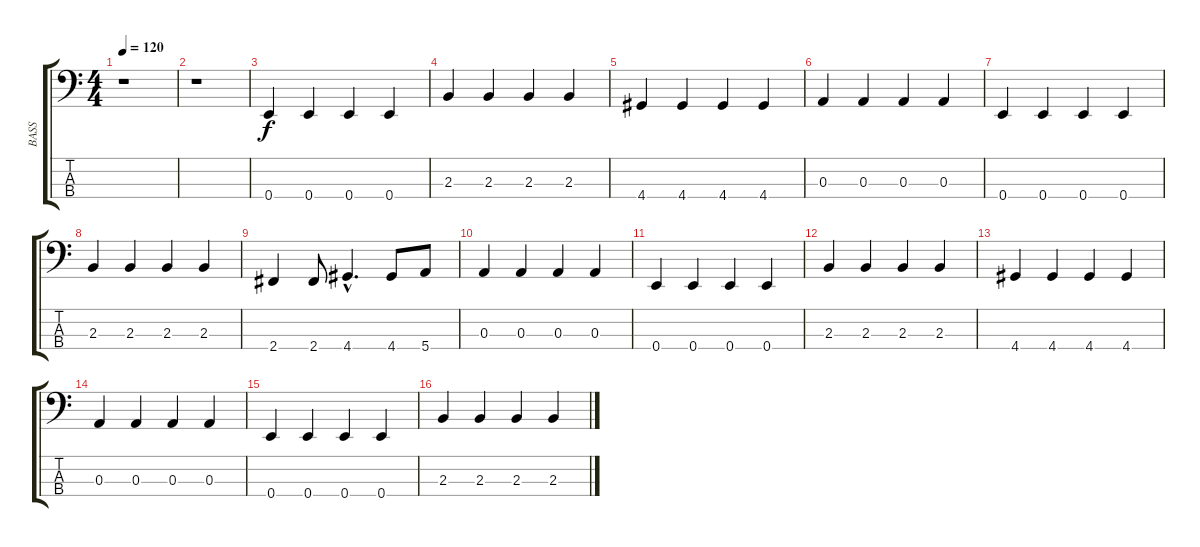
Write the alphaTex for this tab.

\track ("BASS" "BASS") {instrument electricbasspick}
\staff {score tabs}
\tuning (G2 D2 A1 E1) {hide}
\ts (4 4)
\tempo 120
\clef f4
\ks c
r.1{dy f instrument electricbasspick} |
r.1 |
0.4.4 0.4.4 0.4.4 0.4.4 |
2.3.4 2.3.4 2.3.4 2.3.4 |
4.4.4 4.4.4 4.4.4 4.4.4 |
0.3.4 0.3.4 0.3.4 0.3.4 |
0.4.4 0.4.4 0.4.4 0.4.4 |
2.3.4 2.3.4 2.3.4 2.3.4 |
2.4.4 2.4.8 4.4{hac}.4{d} 4.4.8 5.4.8 |
0.3.4 0.3.4 0.3.4 0.3.4 |
0.4.4 0.4.4 0.4.4 0.4.4 |
2.3.4 2.3.4 2.3.4 2.3.4 |
4.4.4 4.4.4 4.4.4 4.4.4 |
0.3.4 0.3.4 0.3.4 0.3.4 |
0.4.4 0.4.4 0.4.4 0.4.4 |
2.3.4 2.3.4 2.3.4 2.3.4
